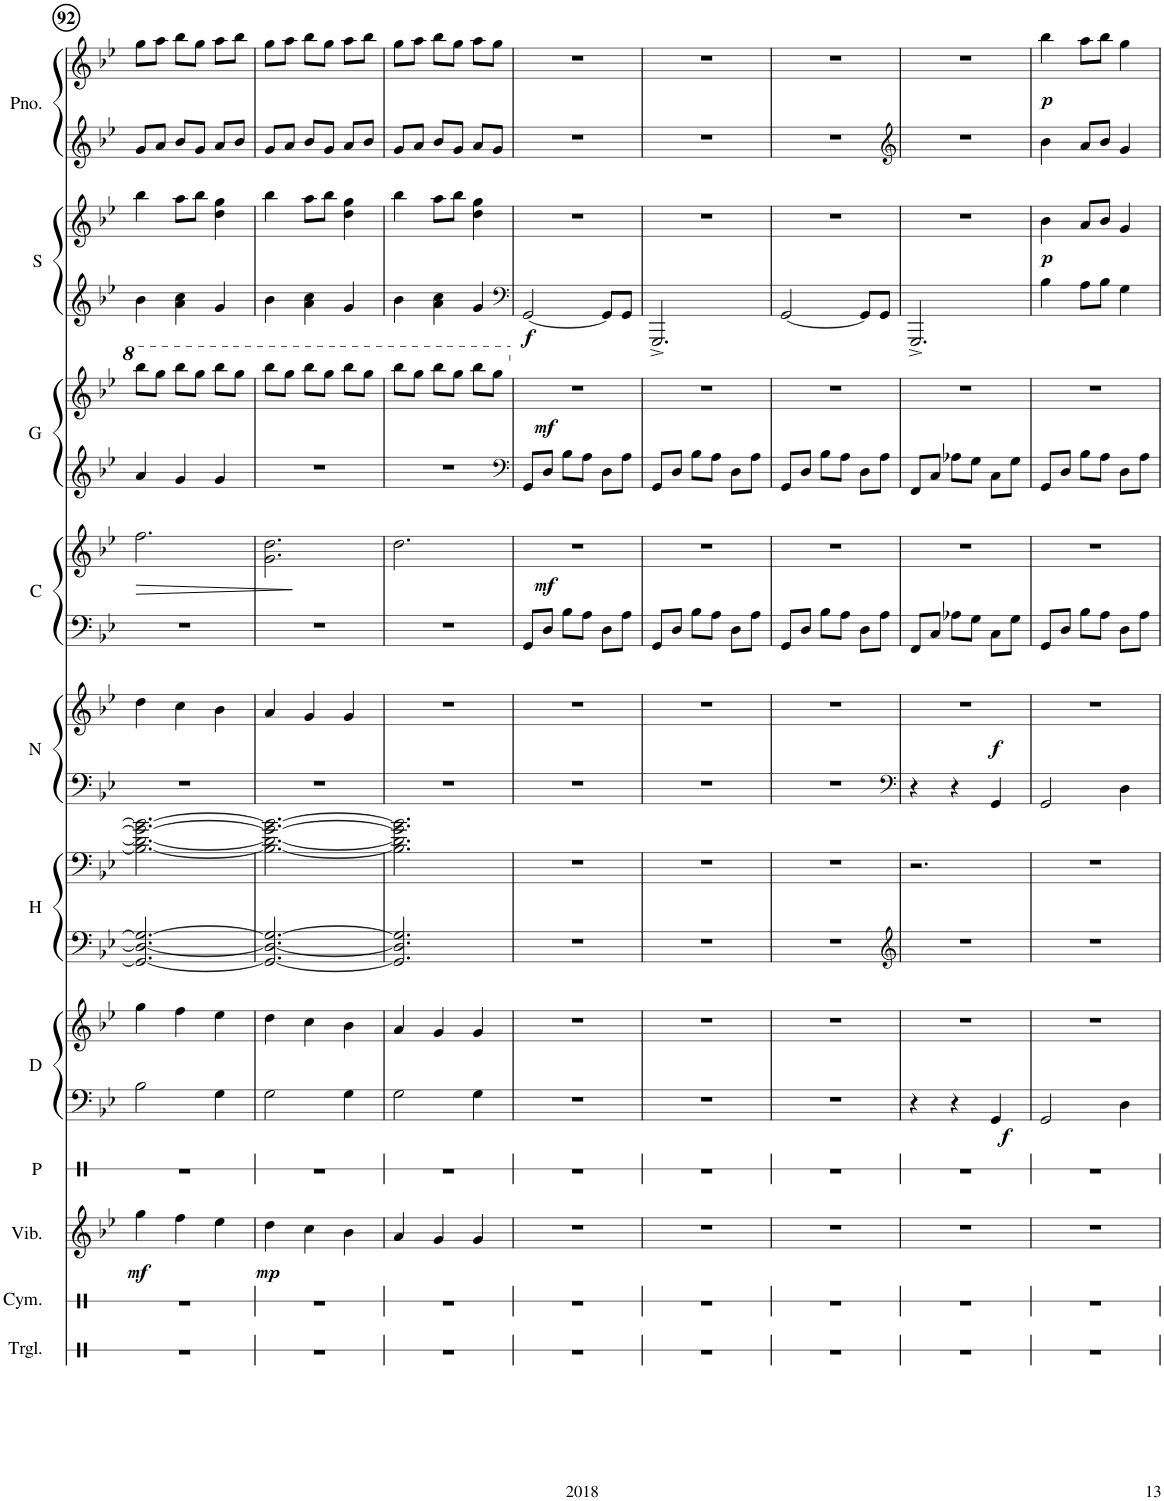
**kern	**kern	**kern	**dynam	**kern	**kern	**kern	**dynam	**kern	**kern	**kern	**kern	**dynam	**kern	**kern	**dynam	**kern	**kern	**dynam	**kern	**kern	**dynam	**kern	**kern	**dynam
*part11	*part10	*part9	*part9	*part8	*part7	*part7	*part7	*part6	*part6	*part5	*part5	*part5	*part4	*part4	*part4	*part3	*part3	*part3	*part2	*part2	*part2	*part1	*part1	*part1
*staff18	*staff17	*staff16	*staff16	*staff15	*staff14	*staff13	*staff13/14	*staff12	*staff11	*staff10	*staff9	*staff9/10	*staff8	*staff7	*staff7/8	*staff6	*staff5	*staff5/6	*staff4	*staff3	*staff3/4	*staff2	*staff1	*staff1/2
*I"Triangle	*I"Cymbal	*I"Vibraphone	*	*I"Panda	*I"Dana	*	*	*I"Makeup Cake	*	*I"Nate	*	*	*I"Wyoming	*	*	*I"Dumb One	*	*	*I"SANTA!	*	*	*I"Piano	*	*
*I'Trgl.	*I'Cym.	*I'Vib.	*	*I'P	*I'D	*	*	*	*	*I'N	*	*	*	*	*	*	*	*	*I'S	*	*	*I'Pno.	*	*
!!LO:PB:g=z
*clefX	*clefX	*clefG2	*	*clefX	*clefF4	*clefG2	*	*clefF4	*clefF4	*clefF4	*clefG2	*	*clefF4	*clefG2	*	*clefG2	*clefG2	*	*clefG2	*clefG2	*	*clefG2	*clefG2	*
*k[]	*k[]	*k[b-e-]	*	*k[]	*k[b-e-]	*k[b-e-]	*	*k[b-e-]	*k[b-e-]	*k[b-e-]	*k[b-e-]	*	*k[b-e-]	*k[b-e-]	*	*k[b-e-]	*k[b-e-]	*	*k[b-e-]	*k[b-e-]	*	*k[b-e-]	*k[b-e-]	*
*M3/4	*M3/4	*M3/4	*	*M3/4	*M3/4	*M3/4	*	*M3/4	*M3/4	*M3/4	*M3/4	*	*M3/4	*M3/4	*	*M3/4	*M3/4	*	*M3/4	*M3/4	*	*M3/4	*M3/4	*
=92	=92	=92	=92	=92	=92	=92	=92	=92	=92	=92	=92	=92	=92	=92	=92	=92	=92	=92	=92	=92	=92	=92	=92	=92
!	!	!	!LO:DY:b	!	!	!	!	!	!	!	!	!	!	!	!LO:HP:b	!	!	!	!	!	!	!	!	!
2.r	2.r	4gg\	mf	2.r	2B-\	4gg\	.	2.GG/_ 2.D/_ 2.G/_	2.B-\_ 2.d\_ 2.g\_ 2.b-\_	2.r	4dd\	.	2.r	2.ff\	>	4a/	8bbb-\L	.	4b-\	4bb-\	.	8g/L	8gg\L	.
.	.	.	.	.	.	.	.	.	.	.	.	.	.	.	.	.	8ggg\J	.	.	.	.	8a/J	8aa\J	.
.	.	4ff\	.	.	.	4ff\	.	.	.	.	4cc\	.	.	.	.	4g/	8bbb-\L	.	4a\ 4cc\	8aa\L	.	8b-/L	8bb-\L	.
.	.	.	.	.	.	.	.	.	.	.	.	.	.	.	.	.	8ggg\J	.	.	8bb-\J	.	8g/J	8gg\J	.
.	.	4ee-\	.	.	4G\	4ee-\	.	.	.	.	4b-\	.	.	.	.	4g/	8bbb-\L	.	4g/	4dd\ 4gg\	.	8a/L	8aa\L	.
.	.	.	.	.	.	.	.	.	.	.	.	.	.	.	.	.	8ggg\J	.	.	.	.	8b-/J	8bb-\J	.
=93	=93	=93	=93	=93	=93	=93	=93	=93	=93	=93	=93	=93	=93	=93	=93	=93	=93	=93	=93	=93	=93	=93	=93	=93
!	!	!	!LO:DY:b	!	!	!	!	!	!	!	!	!	!	!	!	!	!	!	!	!	!	!	!	!
2.r	2.r	4dd\	mp	2.r	2G\	4dd\	.	2.GG/_ 2.D/_ 2.G/_	2.B-\_ 2.d\_ 2.g\_ 2.b-\_	2.r	4a/	.	2.r	2.g\ 2.dd\	.	2.r	8bbb-\L	.	4b-\	4bb-\	.	8g/L	8gg\L	.
.	.	.	.	.	.	.	.	.	.	.	.	.	.	.	.	.	8ggg\J	.	.	.	.	8a/J	8aa\J	.
.	.	4cc\	.	.	.	4cc\	.	.	.	.	4g/	.	.	.	.	.	8bbb-\L	.	4a\ 4cc\	8aa\L	.	8b-/L	8bb-\L	.
.	.	.	.	.	.	.	.	.	.	.	.	.	.	.	.	.	8ggg\J	.	.	8bb-\J	.	8g/J	8gg\J	.
.	.	4b-\	.	.	4G\	4b-\	.	.	.	.	4g/	.	.	.	.	.	8bbb-\L	.	4g/	4dd\ 4gg\	.	8a/L	8aa\L	.
.	.	.	.	.	.	.	.	.	.	.	.	.	.	.	.	.	8ggg\J	.	.	.	.	8b-/J	8bb-\J	.
=94	=94	=94	=94	=94	=94	=94	=94	=94	=94	=94	=94	=94	=94	=94	=94	=94	=94	=94	=94	=94	=94	=94	=94	=94
2.r	2.r	4a/	.	2.r	2G\	4a/	.	2.GG/] 2.D/] 2.G/]	2.B-\] 2.d\] 2.g\] 2.b-\]	2.r	2.r	.	2.r	2.dd\	.	2.r	8bbb-\L	.	4b-\	4bb-\	.	8g/L	8gg\L	.
.	.	.	.	.	.	.	.	.	.	.	.	.	.	.	.	.	8ggg\J	.	.	.	.	8a/J	8aa\J	.
.	.	4g/	.	.	.	4g/	.	.	.	.	.	.	.	.	.	.	8bbb-\L	.	4a\ 4cc\	8aa\L	.	8b-/L	8bb-\L	.
.	.	.	.	.	.	.	.	.	.	.	.	.	.	.	.	.	8ggg\J	.	.	8bb-\J	.	8g/J	8gg\J	.
.	.	4g/	.	.	4G\	4g/	.	.	.	.	.	.	.	.	.	.	8bbb-\L	.	4g/	4dd\ 4gg\	.	8a/L	8aa\L	.
.	.	.	.	.	.	.	.	.	.	.	.	.	.	.	.	.	8ggg\J	.	.	.	.	8g/J	8gg\J	.
.	.	.	.	.	.	.	.	.	.	.	.	.	.	.	]	.	.	.	.	.	.	.	.	.
=95	=95	=95	=95	=95	=95	=95	=95	=95	=95	=95	=95	=95	=95	=95	=95	=95	=95	=95	=95	=95	=95	=95	=95	=95
*	*	*	*	*	*	*	*	*	*	*	*	*	*	*	*	*clefF4	*	*	*clefF4	*	*	*	*	*
!	!	!	!	!	!	!	!	!	!	!	!	!	!	!	!	!	!	!	!	!	!LO:DY:b=2	!	!	!
*	*	*	*	*	*	*	*	*	*	*	*	*	*	*^	*	*	*^	*	*	*	*	*	*	*
2.r	2.r	2.r	.	2.r	2.r	2.r	.	2.r	2.r	2.r	2.r	.	8GG/L	2.r	8ryy	.	8GG/L	2.r	8ryy	.	[2GG/	2.r	f	2.r	2.r	.
!	!	!	!	!	!	!	!	!	!	!	!	!	!	!	!	!LO:DY:b	!	!	!	!LO:DY:b	!	!	!	!	!	!
.	.	.	.	.	.	.	.	.	.	.	.	.	8D/J	.	2ryy	mf	8D/J	.	2ryy	mf	.	.	.	.	.	.
.	.	.	.	.	.	.	.	.	.	.	.	.	8B-\L	.	.	.	8B-\L	.	.	.	.	.	.	.	.	.
.	.	.	.	.	.	.	.	.	.	.	.	.	8A\J	.	.	.	8A\J	.	.	.	.	.	.	.	.	.
.	.	.	.	.	.	.	.	.	.	.	.	.	8D\L	.	.	.	8D\L	.	.	.	8GG/L]	.	.	.	.	.
.	.	.	.	.	.	.	.	.	.	.	.	.	8A\J	.	8ryy	.	8A\J	.	8ryy	.	8GG/J	.	.	.	.	.
*	*	*	*	*	*	*	*	*	*	*	*	*	*	*v	*v	*	*	*v	*v	*	*	*	*	*	*	*
=96	=96	=96	=96	=96	=96	=96	=96	=96	=96	=96	=96	=96	=96	=96	=96	=96	=96	=96	=96	=96	=96	=96	=96	=96
2.r	2.r	2.r	.	2.r	2.r	2.r	.	2.r	2.r	2.r	2.r	.	8GG/L	2.r	.	8GG/L	2.r	.	2.GGG^/	2.r	.	2.r	2.r	.
.	.	.	.	.	.	.	.	.	.	.	.	.	8D/J	.	.	8D/J	.	.	.	.	.	.	.	.
.	.	.	.	.	.	.	.	.	.	.	.	.	8B-\L	.	.	8B-\L	.	.	.	.	.	.	.	.
.	.	.	.	.	.	.	.	.	.	.	.	.	8A\J	.	.	8A\J	.	.	.	.	.	.	.	.
.	.	.	.	.	.	.	.	.	.	.	.	.	8D\L	.	.	8D\L	.	.	.	.	.	.	.	.
.	.	.	.	.	.	.	.	.	.	.	.	.	8A\J	.	.	8A\J	.	.	.	.	.	.	.	.
=97	=97	=97	=97	=97	=97	=97	=97	=97	=97	=97	=97	=97	=97	=97	=97	=97	=97	=97	=97	=97	=97	=97	=97	=97
2.r	2.r	2.r	.	2.r	2.r	2.r	.	2.r	2.r	2.r	2.r	.	8GG/L	2.r	.	8GG/L	2.r	.	[2GG/	2.r	.	2.r	2.r	.
.	.	.	.	.	.	.	.	.	.	.	.	.	8D/J	.	.	8D/J	.	.	.	.	.	.	.	.
.	.	.	.	.	.	.	.	.	.	.	.	.	8B-\L	.	.	8B-\L	.	.	.	.	.	.	.	.
.	.	.	.	.	.	.	.	.	.	.	.	.	8A\J	.	.	8A\J	.	.	.	.	.	.	.	.
.	.	.	.	.	.	.	.	.	.	.	.	.	8D\L	.	.	8D\L	.	.	8GG/L]	.	.	.	.	.
.	.	.	.	.	.	.	.	.	.	.	.	.	8A\J	.	.	8A\J	.	.	8GG/J	.	.	.	.	.
=98	=98	=98	=98	=98	=98	=98	=98	=98	=98	=98	=98	=98	=98	=98	=98	=98	=98	=98	=98	=98	=98	=98	=98	=98
*	*	*	*	*	*	*	*	*clefG2	*	*clefF4	*	*	*	*	*	*	*	*	*	*	*	*clefG2	*	*
*	*	*	*	*	*	*	*	*	*	*	*^	*	*	*	*	*	*	*	*	*	*	*	*	*
2.r	2.r	2.r	.	2.r	4r	2.r	.	2.r	2.r	4r	2.r	2ryy	.	8FF/L	2.r	.	8FF/L	2.r	.	2.GGG^/	2.r	.	2.r	2.r	.
.	.	.	.	.	.	.	.	.	.	.	.	.	.	8C/J	.	.	8C/J	.	.	.	.	.	.	.	.
.	.	.	.	.	4r	.	.	.	.	4r	.	.	.	8A-X\L	.	.	8A-X\L	.	.	.	.	.	.	.	.
.	.	.	.	.	.	.	.	.	.	.	.	.	.	8G\J	.	.	8G\J	.	.	.	.	.	.	.	.
!	!	!	!	!	!	!	!LO:DY:b=2	!	!	!	!	!	!LO:DY:b	!	!	!	!	!	!	!	!	!	!	!	!
.	.	.	.	.	4GG/	.	f	.	.	4GG/	.	4ryy	f	8C\L	.	.	8C\L	.	.	.	.	.	.	.	.
.	.	.	.	.	.	.	.	.	.	.	.	.	.	8G\J	.	.	8G\J	.	.	.	.	.	.	.	.
=99	=99	=99	=99	=99	=99	=99	=99	=99	=99	=99	=99	=99	=99	=99	=99	=99	=99	=99	=99	=99	=99	=99	=99	=99	=99
!	!	!	!	!	!	!	!	!	!	!	!	!	!	!	!	!	!	!	!	!	!	!LO:DY:b	!	!	!LO:DY:b
*	*	*	*	*	*	*	*	*	*	*	*v	*v	*	*	*	*	*	*	*	*	*	*	*	*	*
2.r	2.r	2.r	.	2.r	2GG/	2.r	.	2.r	2.r	2GG/	2.r	.	8GG/L	2.r	.	8GG/L	2.r	.	4B-\	4b-\	p	4b-\	4bb-\	p
.	.	.	.	.	.	.	.	.	.	.	.	.	8D/J	.	.	8D/J	.	.	.	.	.	.	.	.
.	.	.	.	.	.	.	.	.	.	.	.	.	8B-\L	.	.	8B-\L	.	.	8A\L	8a/L	.	8a/L	8aa\L	.
.	.	.	.	.	.	.	.	.	.	.	.	.	8A\J	.	.	8A\J	.	.	8B-\J	8b-/J	.	8b-/J	8bb-\J	.
.	.	.	.	.	4D\	.	.	.	.	4D\	.	.	8D\L	.	.	8D\L	.	.	4G\	4g/	.	4g/	4gg\	.
.	.	.	.	.	.	.	.	.	.	.	.	.	8A\J	.	.	8A\J	.	.	.	.	.	.	.	.
=	=	=	=	=	=	=	=	=	=	=	=	=	=	=	=	=	=	=	=	=	=	=	=	=
*-	*-	*-	*-	*-	*-	*-	*-	*-	*-	*-	*-	*-	*-	*-	*-	*-	*-	*-	*-	*-	*-	*-	*-	*-
